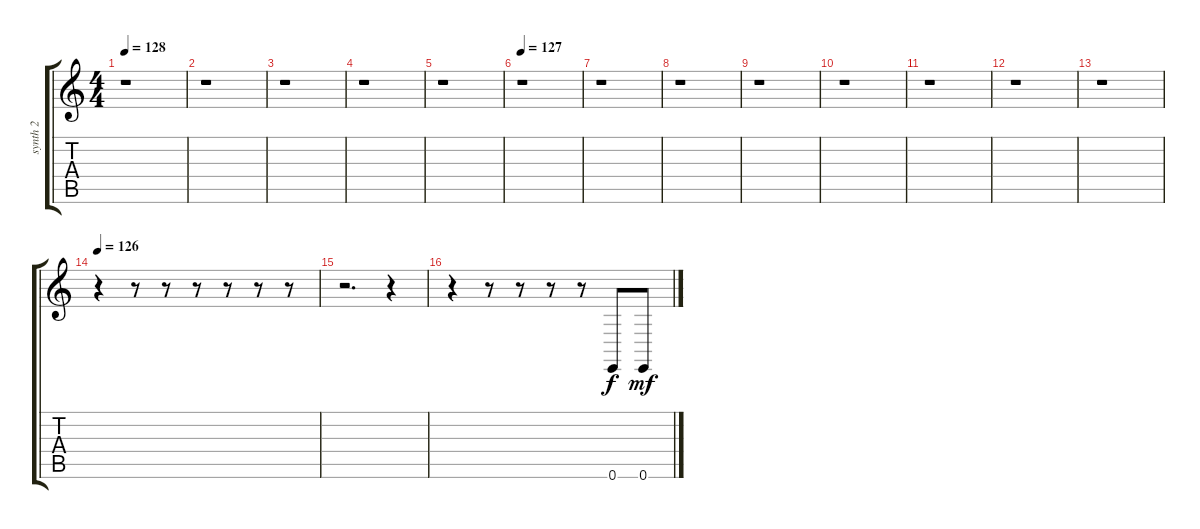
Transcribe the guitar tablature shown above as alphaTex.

\track ("synth 2 " "synth 2 ") {instrument lead8bassandlead}
\staff {score tabs}
\tuning (E4 B3 G3 D3 A2 E2) {hide}
\ts (4 4)
\tempo 128
\clef g2
\ks c
r.1{dy f} |
r.1 |
r.1 |
r.1 |
r.1 |
\tempo 127
r.1 |
r.1 |
r.1 |
r.1 |
r.1 |
r.1 |
r.1 |
r.1 |
\tempo 126
r.4 r.8 r.8 r.8 r.8 r.8 r.8 |
r.2{d} r.4 |
r.4 r.8 r.8 r.8 r.8 0.6.8 0.6.8{dy mf}
